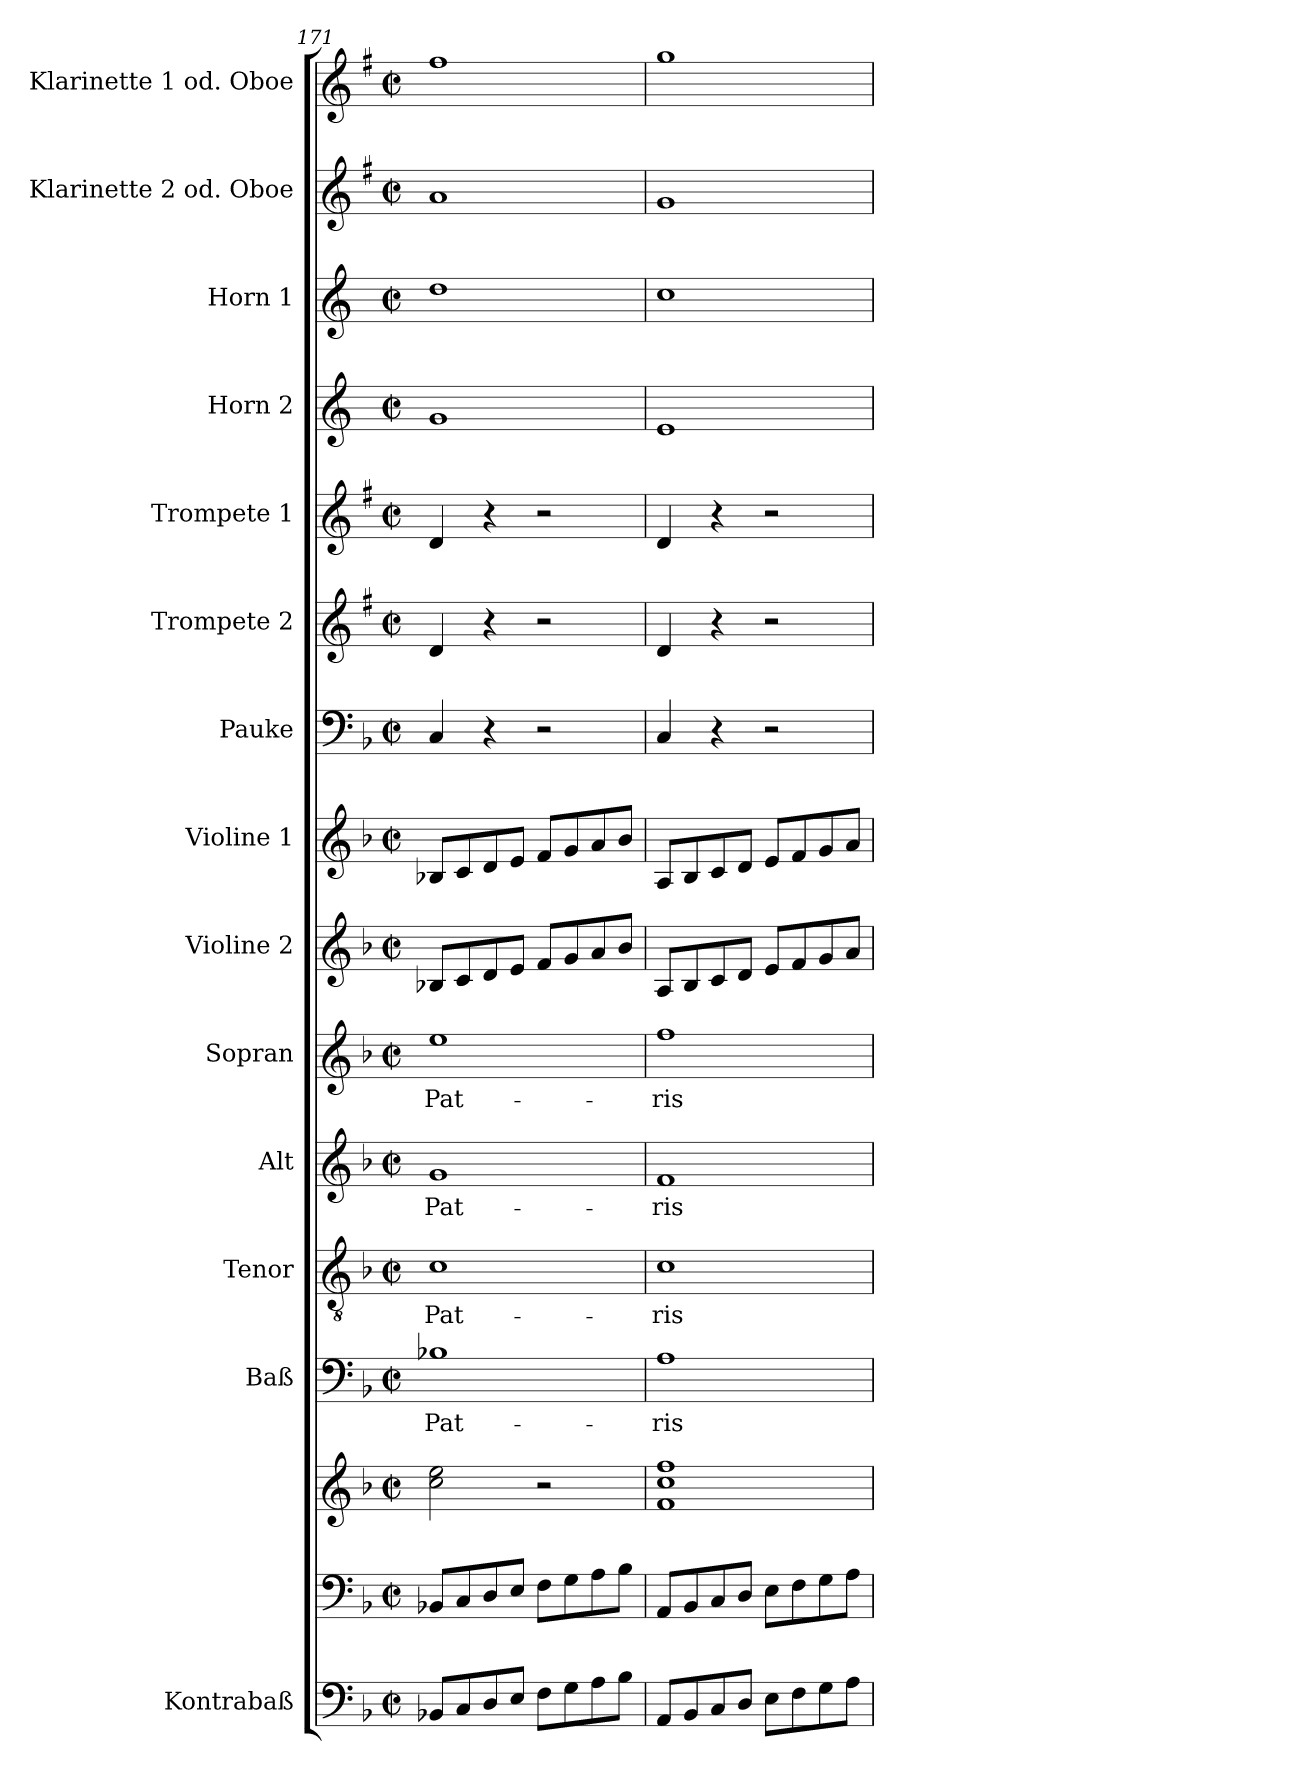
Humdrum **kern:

**kern	**kern	**kern	**kern	**text	**kern	**text	**kern	**text	**kern	**text	**kern	**kern	**kern	**kern	**kern	**kern	**kern	**kern	**kern
*part15	*part14	*part14	*part13	*part13	*part12	*part12	*part11	*part11	*part10	*part10	*part9	*part8	*part7	*part6	*part5	*part4	*part3	*part2	*part1
*staff16	*staff15	*staff14	*staff13	*staff13	*staff12	*staff12	*staff11	*staff11	*staff10	*staff10	*staff9	*staff8	*staff7	*staff6	*staff5	*staff4	*staff3	*staff2	*staff1
*I"Kontrabaß	*	*	*I"Baß	*	*I"Tenor	*	*I"Alt	*	*I"Sopran	*	*I"Violine 2	*I"Violine 1	*I"Pauke	*I"Trompete 2	*I"Trompete 1	*I"Horn 2	*I"Horn 1	*I"Klarinette 2 od. Oboe	*I"Klarinette 1 od. Oboe
*	*	*	*	*	*	*	*	*	*	*	*	*	*	*I'Tpt	*I'Tpt	*I'Hn	*I'Hn	*	*
*clefF4	*clefF4	*clefG2	*clefF4	*	*clefGv2	*	*clefG2	*	*clefG2	*	*clefG2	*clefG2	*clefF4	*clefG2	*clefG2	*clefG2	*clefG2	*clefG2	*clefG2
*ITrd7c12	*	*	*	*	*	*	*	*	*	*	*	*	*	*ITrd1c2	*ITrd1c2	*ITrd4c7	*ITrd4c7	*ITrd1c2	*ITrd1c2
*k[b-]	*k[b-]	*k[b-]	*k[b-]	*	*k[b-]	*	*k[b-]	*	*k[b-]	*	*k[b-]	*k[b-]	*k[b-]	*k[b-]	*k[b-]	*k[b-]	*k[b-]	*k[b-]	*k[b-]
*F:	*F:	*F:	*F:	*	*F:	*	*F:	*	*F:	*	*F:	*F:	*F:	*F:	*F:	*F:	*F:	*F:	*F:
*M2/2	*M2/2	*M2/2	*M2/2	*	*M2/2	*	*M2/2	*	*M2/2	*	*M2/2	*M2/2	*M2/2	*M2/2	*M2/2	*M2/2	*M2/2	*M2/2	*M2/2
*met(c|)	*met(c|)	*met(c|)	*met(c|)	*	*met(c|)	*	*met(c|)	*	*met(c|)	*	*met(c|)	*met(c|)	*met(c|)	*met(c|)	*met(c|)	*met(c|)	*met(c|)	*met(c|)	*met(c|)
=171	=171	=171	=171	=171	=171	=171	=171	=171	=171	=171	=171	=171	=171	=171	=171	=171	=171	=171	=171
!	!	!	!	!LO:LY:b	!	!LO:LY:b	!	!LO:LY:b	!	!LO:LY:b	!	!	!	!	!	!	!	!	!
8BBB-X/L	8BB-X/L	2cc\ 2ee\	1B-X	Pat-	1c	Pat-	1g	Pat-	1ee	Pat-	8B-X/L	8B-X/L	4C/	4c/	4c/	1c	1g	1g	1ee
8CC/	8C/	.	.	.	.	.	.	.	.	.	8c/	8c/	.	.	.	.	.	.	.
8DD/	8D/	.	.	.	.	.	.	.	.	.	8d/	8d/	4r	4r	4r	.	.	.	.
8EE/J	8E/J	.	.	.	.	.	.	.	.	.	8e/J	8e/J	.	.	.	.	.	.	.
8FF\L	8F\L	2r	.	.	.	.	.	.	.	.	8f/L	8f/L	2r	2r	2r	.	.	.	.
8GG\	8G\	.	.	.	.	.	.	.	.	.	8g/	8g/	.	.	.	.	.	.	.
8AA\	8A\	.	.	.	.	.	.	.	.	.	8a/	8a/	.	.	.	.	.	.	.
8BB-\J	8B-\J	.	.	.	.	.	.	.	.	.	8b-/J	8b-/J	.	.	.	.	.	.	.
=172	=172	=172	=172	=172	=172	=172	=172	=172	=172	=172	=172	=172	=172	=172	=172	=172	=172	=172	=172
!	!	!	!	!LO:LY:b	!	!LO:LY:b	!	!LO:LY:b	!	!LO:LY:b	!	!	!	!	!	!	!	!	!
8AAA/L	8AA/L	1f 1cc 1ff	1A	-ris	1c	-ris	1f	-ris	1ff	-ris	8A/L	8A/L	4C/	4c/	4c/	1A	1f	1f	1ff
8BBB-/	8BB-/	.	.	.	.	.	.	.	.	.	8B-/	8B-/	.	.	.	.	.	.	.
8CC/	8C/	.	.	.	.	.	.	.	.	.	8c/	8c/	4r	4r	4r	.	.	.	.
8DD/J	8D/J	.	.	.	.	.	.	.	.	.	8d/J	8d/J	.	.	.	.	.	.	.
8EE\L	8E\L	.	.	.	.	.	.	.	.	.	8e/L	8e/L	2r	2r	2r	.	.	.	.
8FF\	8F\	.	.	.	.	.	.	.	.	.	8f/	8f/	.	.	.	.	.	.	.
8GG\	8G\	.	.	.	.	.	.	.	.	.	8g/	8g/	.	.	.	.	.	.	.
8AA\J	8A\J	.	.	.	.	.	.	.	.	.	8a/J	8a/J	.	.	.	.	.	.	.
=	=	=	=	=	=	=	=	=	=	=	=	=	=	=	=	=	=	=	=
*-	*-	*-	*-	*-	*-	*-	*-	*-	*-	*-	*-	*-	*-	*-	*-	*-	*-	*-	*-
